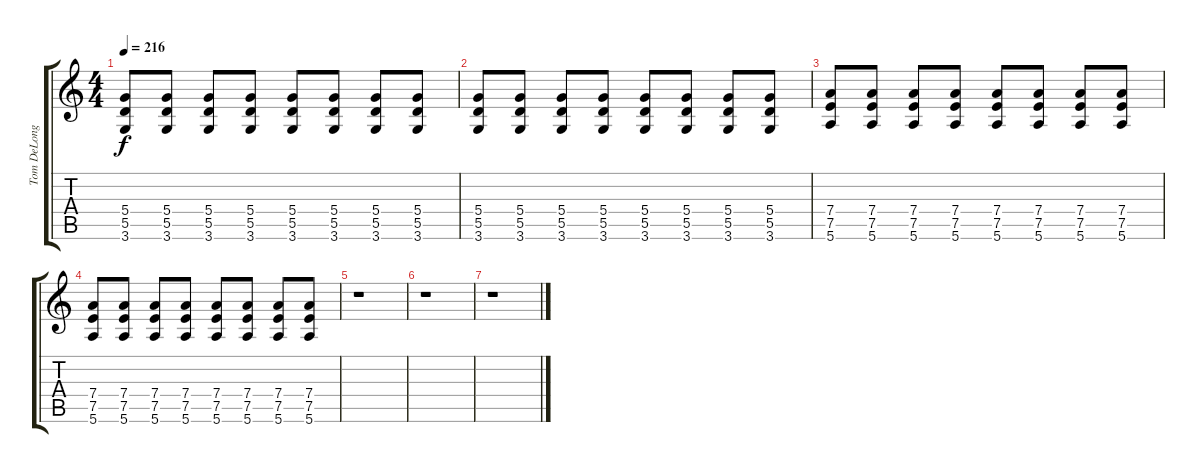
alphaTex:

\track ("Tom DeLonge (Rhythm Guitar)" "Tom DeLong") {instrument distortionguitar}
\staff {score tabs}
\tuning (E4 B3 G3 D3 A2 E2) {hide}
\ts (4 4)
\tempo 216
\clef g2
\ks c
(5.4 5.5 3.6).8{dy f} (5.4 5.5 3.6).8 (5.4 5.5 3.6).8 (5.4 5.5 3.6).8 (5.4 5.5 3.6).8 (5.4 5.5 3.6).8 (5.4 5.5 3.6).8 (5.4 5.5 3.6).8 |
(5.4 5.5 3.6).8 (5.4 5.5 3.6).8 (5.4 5.5 3.6).8 (5.4 5.5 3.6).8 (5.4 5.5 3.6).8 (5.4 5.5 3.6).8 (5.4 5.5 3.6).8 (5.4 5.5 3.6).8 |
(7.4 7.5 5.6).8 (7.4 7.5 5.6).8 (7.4 7.5 5.6).8 (7.4 7.5 5.6).8 (7.4 7.5 5.6).8 (7.4 7.5 5.6).8 (7.4 7.5 5.6).8 (7.4 7.5 5.6).8 |
(7.4 7.5 5.6).8 (7.4 7.5 5.6).8 (7.4 7.5 5.6).8 (7.4 7.5 5.6).8 (7.4 7.5 5.6).8 (7.4 7.5 5.6).8 (7.4 7.5 5.6).8 (7.4 7.5 5.6).8 |
r.1 |
r.1 |
r.1
